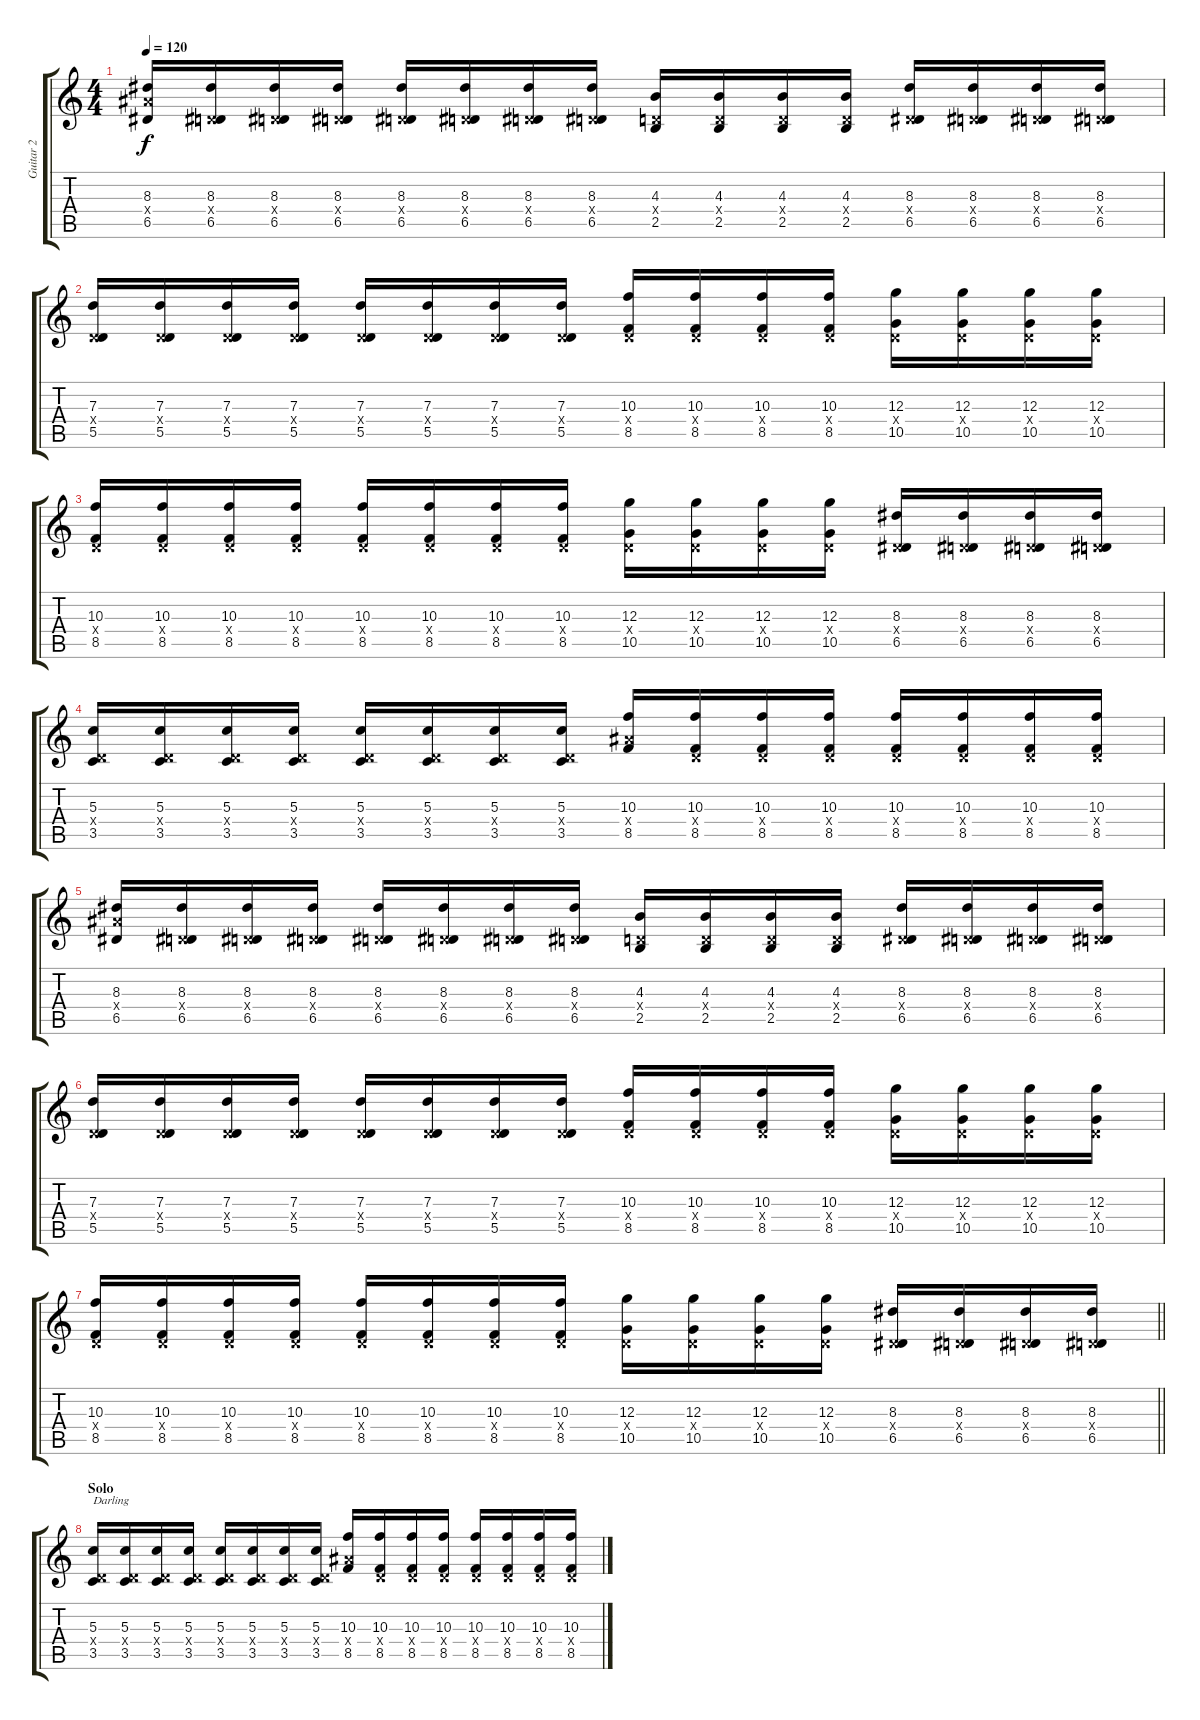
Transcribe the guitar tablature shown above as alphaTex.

\track ("Guitar 2" "Guitar 2") {instrument overdrivenguitar}
\staff {score tabs}
\tuning (E4 B3 G3 D3 A2 D2) {hide}
\ts (4 4)
\section ("" "")
\tempo 120
\clef g2
\ks c
(8.3 8.4{x} 6.5).16{dy f} (8.3 0.4{x} 6.5).16 (8.3 0.4{x} 6.5).16 (8.3 0.4{x} 6.5).16 (8.3 0.4{x} 6.5).16 (8.3 0.4{x} 6.5).16 (8.3 0.4{x} 6.5).16 (8.3 0.4{x} 6.5).16 (4.3 0.4{x} 2.5).16 (4.3 0.4{x} 2.5).16 (4.3 0.4{x} 2.5).16 (4.3 0.4{x} 2.5).16 (8.3 0.4{x} 6.5).16 (8.3 0.4{x} 6.5).16 (8.3 0.4{x} 6.5).16 (8.3 0.4{x} 6.5).16 |
(7.3 0.4{x} 5.5).16 (7.3 0.4{x} 5.5).16 (7.3 0.4{x} 5.5).16 (7.3 0.4{x} 5.5).16 (7.3 0.4{x} 5.5).16 (7.3 0.4{x} 5.5).16 (7.3 0.4{x} 5.5).16 (7.3 0.4{x} 5.5).16 (10.3 0.4{x} 8.5).16 (10.3 0.4{x} 8.5).16 (10.3 0.4{x} 8.5).16 (10.3 0.4{x} 8.5).16 (12.3 0.4{x} 10.5).16 (12.3 0.4{x} 10.5).16 (12.3 0.4{x} 10.5).16 (12.3 0.4{x} 10.5).16 |
(10.3 0.4{x} 8.5).16 (10.3 0.4{x} 8.5).16 (10.3 0.4{x} 8.5).16 (10.3 0.4{x} 8.5).16 (10.3 0.4{x} 8.5).16 (10.3 0.4{x} 8.5).16 (10.3 0.4{x} 8.5).16 (10.3 0.4{x} 8.5).16 (12.3 0.4{x} 10.5).16 (12.3 0.4{x} 10.5).16 (12.3 0.4{x} 10.5).16 (12.3 0.4{x} 10.5).16 (8.3 0.4{x} 6.5).16 (8.3 0.4{x} 6.5).16 (8.3 0.4{x} 6.5).16 (8.3 0.4{x} 6.5).16 |
(5.3 0.4{x} 3.5).16 (5.3 0.4{x} 3.5).16 (5.3 0.4{x} 3.5).16 (5.3 0.4{x} 3.5).16 (5.3 0.4{x} 3.5).16 (5.3 0.4{x} 3.5).16 (5.3 0.4{x} 3.5).16 (5.3 0.4{x} 3.5).16 (10.3 8.4{x} 8.5).16 (10.3 0.4{x} 8.5).16 (10.3 0.4{x} 8.5).16 (10.3 0.4{x} 8.5).16 (10.3 0.4{x} 8.5).16 (10.3 0.4{x} 8.5).16 (10.3 0.4{x} 8.5).16 (10.3 0.4{x} 8.5).16 |
(8.3 8.4{x} 6.5).16 (8.3 0.4{x} 6.5).16 (8.3 0.4{x} 6.5).16 (8.3 0.4{x} 6.5).16 (8.3 0.4{x} 6.5).16 (8.3 0.4{x} 6.5).16 (8.3 0.4{x} 6.5).16 (8.3 0.4{x} 6.5).16 (4.3 0.4{x} 2.5).16 (4.3 0.4{x} 2.5).16 (4.3 0.4{x} 2.5).16 (4.3 0.4{x} 2.5).16 (8.3 0.4{x} 6.5).16 (8.3 0.4{x} 6.5).16 (8.3 0.4{x} 6.5).16 (8.3 0.4{x} 6.5).16 |
(7.3 0.4{x} 5.5).16 (7.3 0.4{x} 5.5).16 (7.3 0.4{x} 5.5).16 (7.3 0.4{x} 5.5).16 (7.3 0.4{x} 5.5).16 (7.3 0.4{x} 5.5).16 (7.3 0.4{x} 5.5).16 (7.3 0.4{x} 5.5).16 (10.3 0.4{x} 8.5).16 (10.3 0.4{x} 8.5).16 (10.3 0.4{x} 8.5).16 (10.3 0.4{x} 8.5).16 (12.3 0.4{x} 10.5).16 (12.3 0.4{x} 10.5).16 (12.3 0.4{x} 10.5).16 (12.3 0.4{x} 10.5).16 |
\barLineRight lightlight
(10.3 0.4{x} 8.5).16 (10.3 0.4{x} 8.5).16 (10.3 0.4{x} 8.5).16 (10.3 0.4{x} 8.5).16 (10.3 0.4{x} 8.5).16 (10.3 0.4{x} 8.5).16 (10.3 0.4{x} 8.5).16 (10.3 0.4{x} 8.5).16 (12.3 0.4{x} 10.5).16 (12.3 0.4{x} 10.5).16 (12.3 0.4{x} 10.5).16 (12.3 0.4{x} 10.5).16 (8.3 0.4{x} 6.5).16 (8.3 0.4{x} 6.5).16 (8.3 0.4{x} 6.5).16 (8.3 0.4{x} 6.5).16 |
\section ("" "Solo")
(5.3 0.4{x} 3.5).16{txt "Darling"} (5.3 0.4{x} 3.5).16 (5.3 0.4{x} 3.5).16 (5.3 0.4{x} 3.5).16 (5.3 0.4{x} 3.5).16 (5.3 0.4{x} 3.5).16 (5.3 0.4{x} 3.5).16 (5.3 0.4{x} 3.5).16 (10.3 8.4{x} 8.5).16 (10.3 0.4{x} 8.5).16 (10.3 0.4{x} 8.5).16 (10.3 0.4{x} 8.5).16 (10.3 0.4{x} 8.5).16 (10.3 0.4{x} 8.5).16 (10.3 0.4{x} 8.5).16 (10.3 0.4{x} 8.5).16
